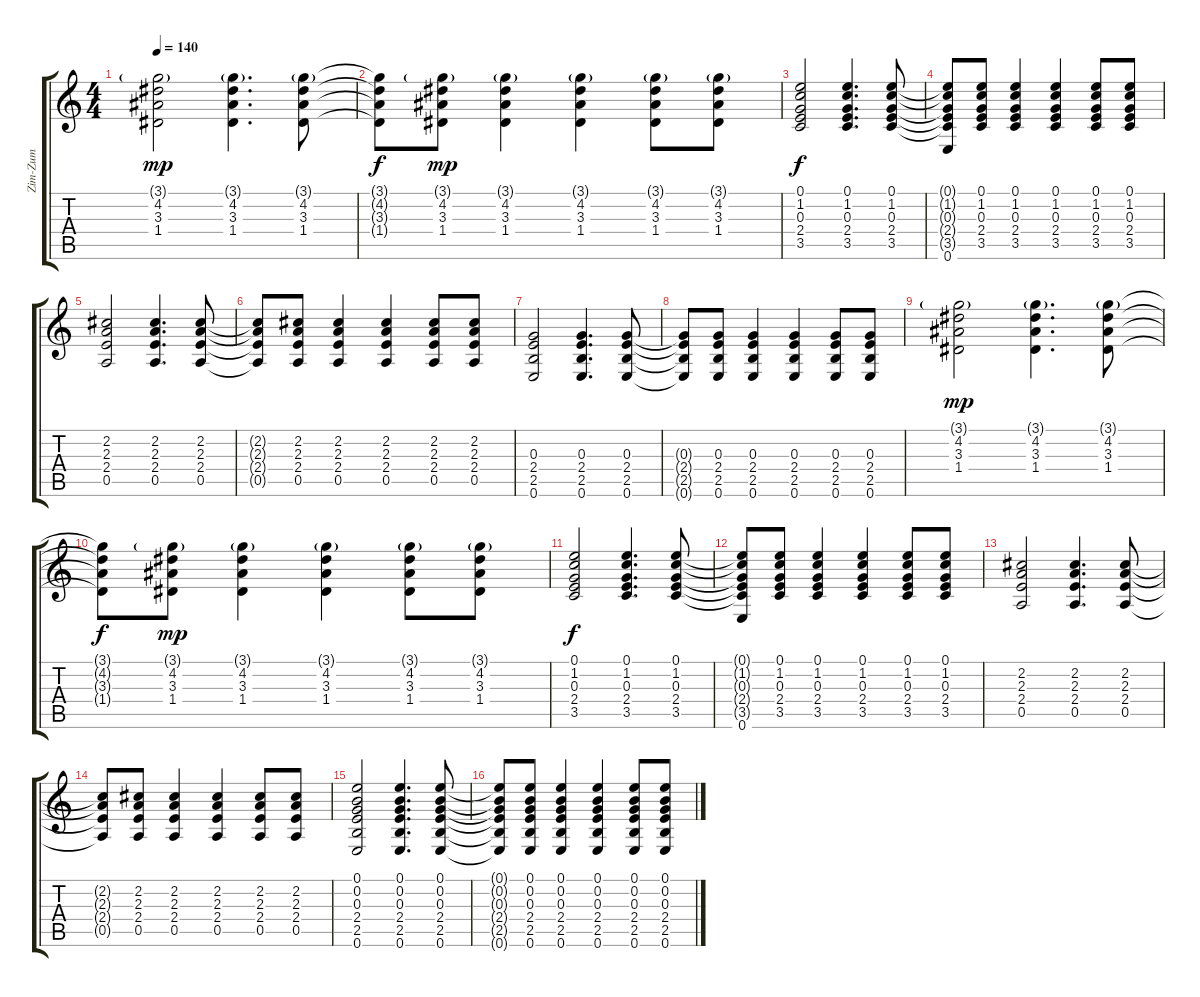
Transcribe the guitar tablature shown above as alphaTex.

\track ("Zim-Zum" "Zim-Zum") {instrument acousticguitarsteel}
\staff {score tabs}
\tuning (E4 B3 G3 D3 A2 E2) {hide}
\ts (4 4)
\tempo 140
\clef g2
\ks c
(3.1{g} 4.2 3.3 1.4).2{dy mp} (3.1{g} 4.2 3.3 1.4).4{d} (3.1{g} 4.2 3.3 1.4).8 |
(3.1{t} 4.2{t} 3.3{t} 1.4{t}).8{dy f} (3.1{g} 4.2 3.3 1.4).8{dy mp} (3.1{g} 4.2 3.3 1.4).4 (3.1{g} 4.2 3.3 1.4).4 (3.1{g} 4.2 3.3 1.4).8 (3.1{g} 4.2 3.3 1.4).8 |
(0.1 1.2 0.3 2.4 3.5).2{dy f} (0.1 1.2 0.3 2.4 3.5).4{d} (0.1 1.2 0.3 2.4 3.5).8 |
(0.1{t} 1.2{t} 0.3{t} 2.4{t} 3.5{t} 0.6).8 (0.1 1.2 0.3 2.4 3.5).8 (0.1 1.2 0.3 2.4 3.5).4 (0.1 1.2 0.3 2.4 3.5).4 (0.1 1.2 0.3 2.4 3.5).8 (0.1 1.2 0.3 2.4 3.5).8 |
(2.2 2.3 2.4 0.5).2 (2.2 2.3 2.4 0.5).4{d} (2.2 2.3 2.4 0.5).8 |
(2.2{t} 2.3{t} 2.4{t} 0.5{t}).8 (2.2 2.3 2.4 0.5).8 (2.2 2.3 2.4 0.5).4 (2.2 2.3 2.4 0.5).4 (2.2 2.3 2.4 0.5).8 (2.2 2.3 2.4 0.5).8 |
(0.3 2.4 2.5 0.6).2 (0.3 2.4 2.5 0.6).4{d} (0.3 2.4 2.5 0.6).8 |
(0.3{t} 2.4{t} 2.5{t} 0.6{t}).8 (0.3 2.4 2.5 0.6).8 (0.3 2.4 2.5 0.6).4 (0.3 2.4 2.5 0.6).4 (0.3 2.4 2.5 0.6).8 (0.3 2.4 2.5 0.6).8 |
(3.1{g} 4.2 3.3 1.4).2{dy mp} (3.1{g} 4.2 3.3 1.4).4{d} (3.1{g} 4.2 3.3 1.4).8 |
(3.1{t} 4.2{t} 3.3{t} 1.4{t}).8{dy f} (3.1{g} 4.2 3.3 1.4).8{dy mp} (3.1{g} 4.2 3.3 1.4).4 (3.1{g} 4.2 3.3 1.4).4 (3.1{g} 4.2 3.3 1.4).8 (3.1{g} 4.2 3.3 1.4).8 |
(0.1 1.2 0.3 2.4 3.5).2{dy f} (0.1 1.2 0.3 2.4 3.5).4{d} (0.1 1.2 0.3 2.4 3.5).8 |
(0.1{t} 1.2{t} 0.3{t} 2.4{t} 3.5{t} 0.6).8 (0.1 1.2 0.3 2.4 3.5).8 (0.1 1.2 0.3 2.4 3.5).4 (0.1 1.2 0.3 2.4 3.5).4 (0.1 1.2 0.3 2.4 3.5).8 (0.1 1.2 0.3 2.4 3.5).8 |
(2.2 2.3 2.4 0.5).2 (2.2 2.3 2.4 0.5).4{d} (2.2 2.3 2.4 0.5).8 |
(2.2{t} 2.3{t} 2.4{t} 0.5{t}).8 (2.2 2.3 2.4 0.5).8 (2.2 2.3 2.4 0.5).4 (2.2 2.3 2.4 0.5).4 (2.2 2.3 2.4 0.5).8 (2.2 2.3 2.4 0.5).8 |
(0.1 0.2 0.3 2.4 2.5 0.6).2 (0.1 0.2 0.3 2.4 2.5 0.6).4{d} (0.1 0.2 0.3 2.4 2.5 0.6).8 |
(0.1{t} 0.2{t} 0.3{t} 2.4{t} 2.5{t} 0.6{t}).8 (0.1 0.2 0.3 2.4 2.5 0.6).8 (0.1 0.2 0.3 2.4 2.5 0.6).4 (0.1 0.2 0.3 2.4 2.5 0.6).4 (0.1 0.2 0.3 2.4 2.5 0.6).8 (0.1 0.2 0.3 2.4 2.5 0.6).8
